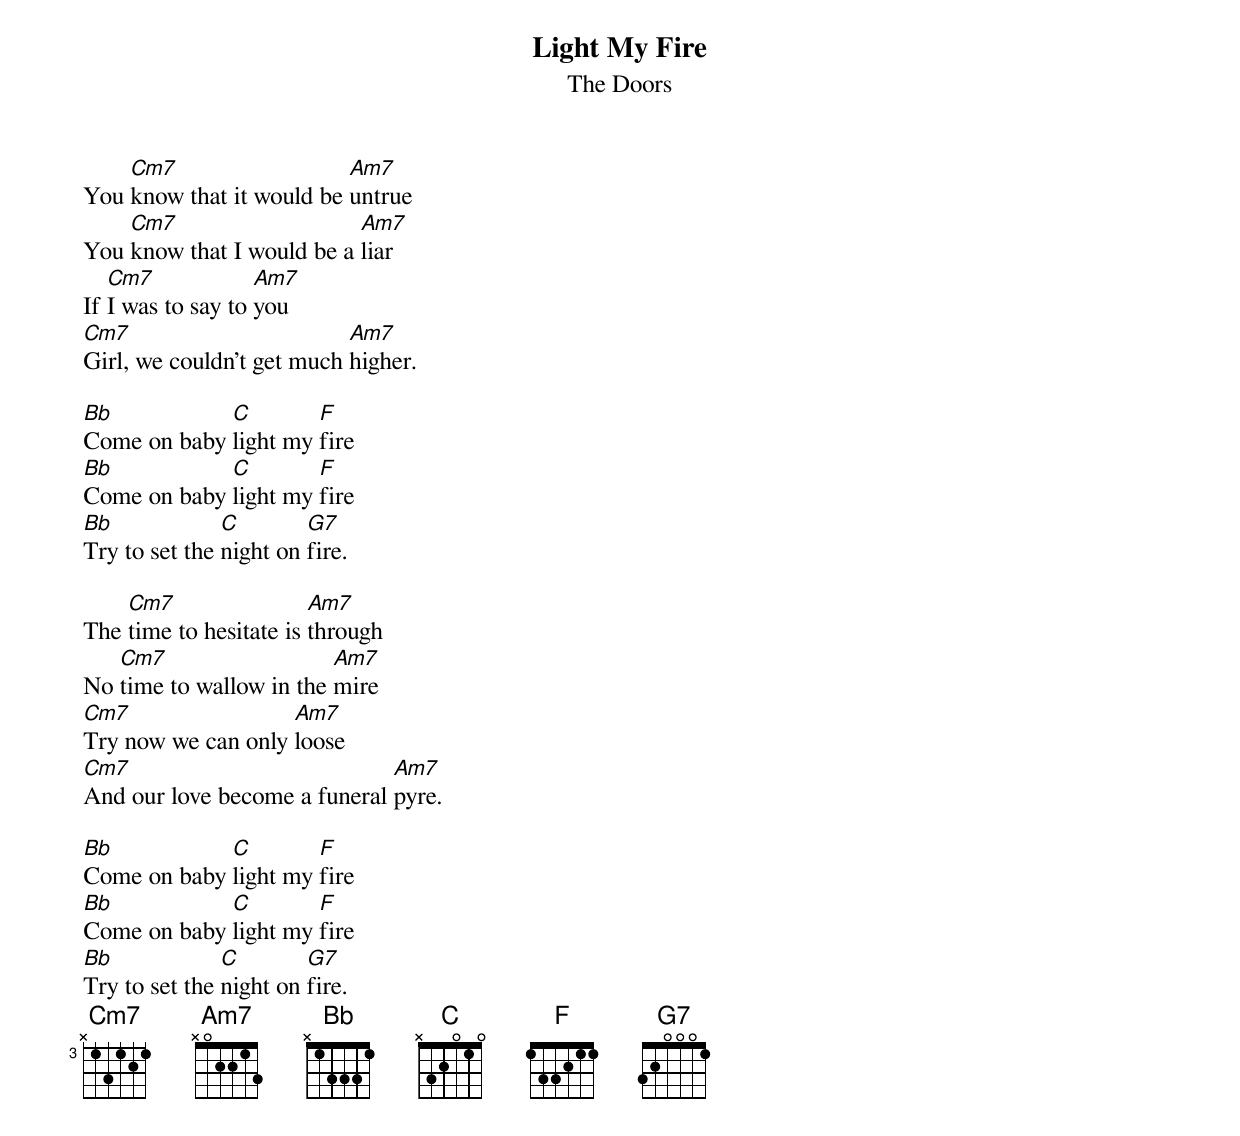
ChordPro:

{t:Light My Fire}
{st:The Doors}

You [Cm7]know that it would be [Am7]untrue
You [Cm7]know that I would be a [Am7]liar
If [Cm7]I was to say to [Am7]you
[Cm7]Girl, we couldn't get much [Am7]higher.

[Bb]Come on baby [C]light my [F]fire
[Bb]Come on baby [C]light my [F]fire
[Bb]Try to set the [C]night on [G7]fire.

The [Cm7]time to hesitate is [Am7]through
No [Cm7]time to wallow in the [Am7]mire
[Cm7]Try now we can only [Am7]loose
[Cm7]And our love become a funeral [Am7]pyre.

[Bb]Come on baby [C]light my [F]fire
[Bb]Come on baby [C]light my [F]fire
[Bb]Try to set the [C]night on [G7]fire.
